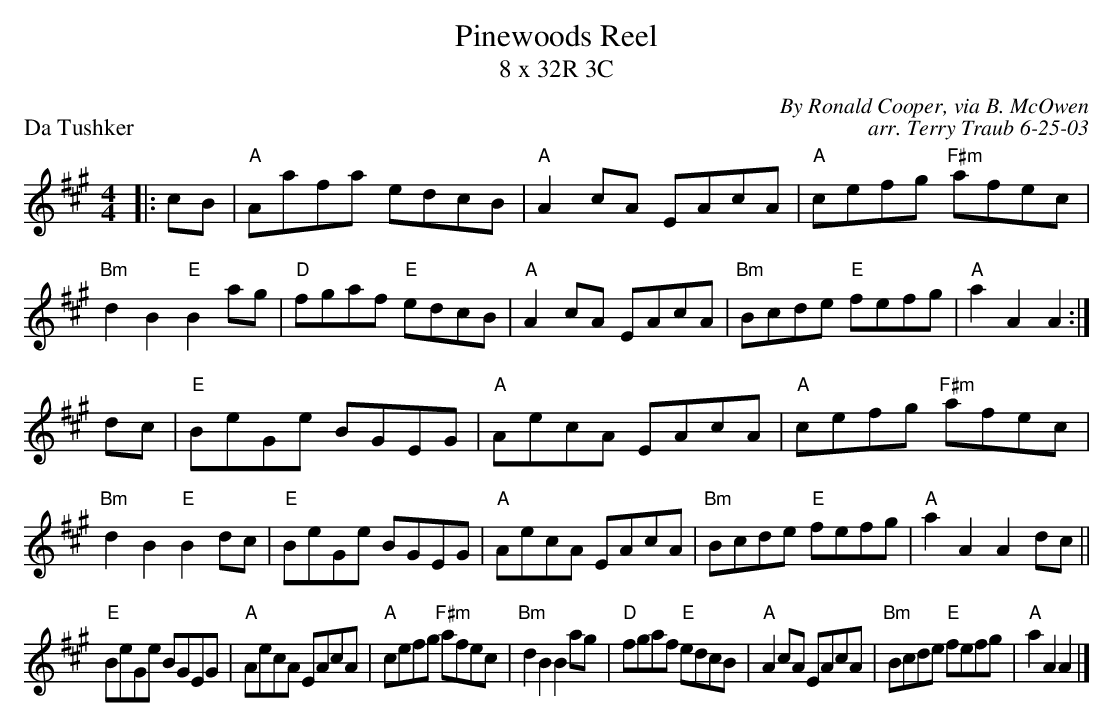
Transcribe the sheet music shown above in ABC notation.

X:1
T: Pinewoods Reel
T: 8 x 32R 3C
P: Da Tushker
C: By Ronald Cooper, via B. McOwen
C: arr. Terry Traub 6-25-03
M: 4/4
L: 1/8
K: A
|: cB|"A"Aafa edcB|"A"A2 cA EAcA|"A"cefg "F#m"afec|"Bm"d2 B2 "E"B2 ag|"D"fgaf "E"edcB|"A"A2 cA EAcA|"Bm"Bcde "E"fefg|"A"a2 A2 A2 :|
dc|"E"BeGe BGEG|"A"AecA EAcA|"A"cefg "F#m"afec|"Bm"d2 B2 "E"B2 dc|"E"BeGe BGEG|"A"AecA EAcA|"Bm"Bcde "E"fefg|"A"a2 A2 A2 dc||
"E"BeGe BGEG|"A"AecA EAcA|"A"cefg "F#m"afec|"Bm"d2 B2 B2 ag|"D"fgaf "E"edcB|"A"A2 cA EAcA|"Bm"Bcde "E"fefg|"A"a2 A2 A2 |]
